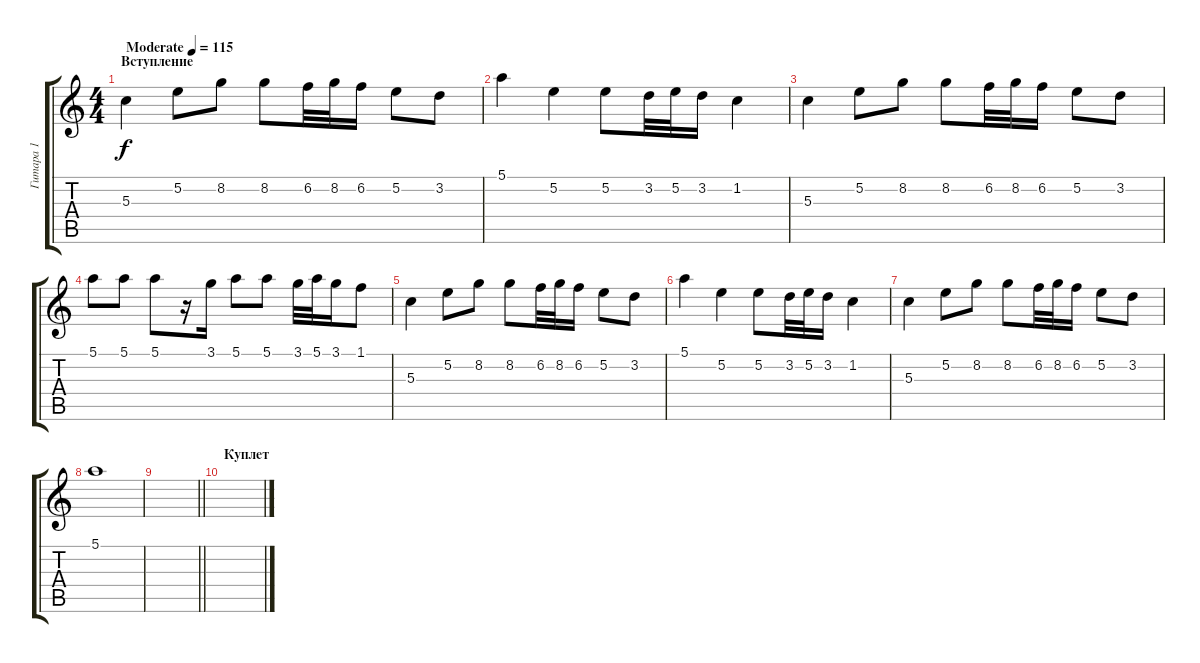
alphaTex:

\track ("Гитара 1" "Гитара 1") {instrument acousticguitarsteel}
\staff {score tabs}
\tuning (E4 B3 G3 D3 A2 E2) {hide}
\ts (4 4)
\section ("" "Вступление")
\tempo (115 "Moderate")
\clef g2
\ks c
5.3.4{dy f instrument acousticguitarsteel} 5.2.8 8.2.8 8.2.8 6.2.32 8.2.32 6.2.16 5.2.8 3.2.8 |
5.1.4 5.2.4 5.2.8 3.2.32 5.2.32 3.2.16 1.2.4 |
5.3.4 5.2.8 8.2.8 8.2.8 6.2.32 8.2.32 6.2.16 5.2.8 3.2.8 |
5.1.8 5.1.8 5.1.8 r.16 3.1.16 5.1.8 5.1.8 3.1.32 5.1.32 3.1.16 1.1.8 |
5.3.4 5.2.8 8.2.8 8.2.8 6.2.32 8.2.32 6.2.16 5.2.8 3.2.8 |
5.1.4 5.2.4 5.2.8 3.2.32 5.2.32 3.2.16 1.2.4 |
5.3.4 5.2.8 8.2.8 8.2.8 6.2.32 8.2.32 6.2.16 5.2.8 3.2.8 |
5.1.1 |
\barLineRight lightlight
|
\section ("" "Куплет")
